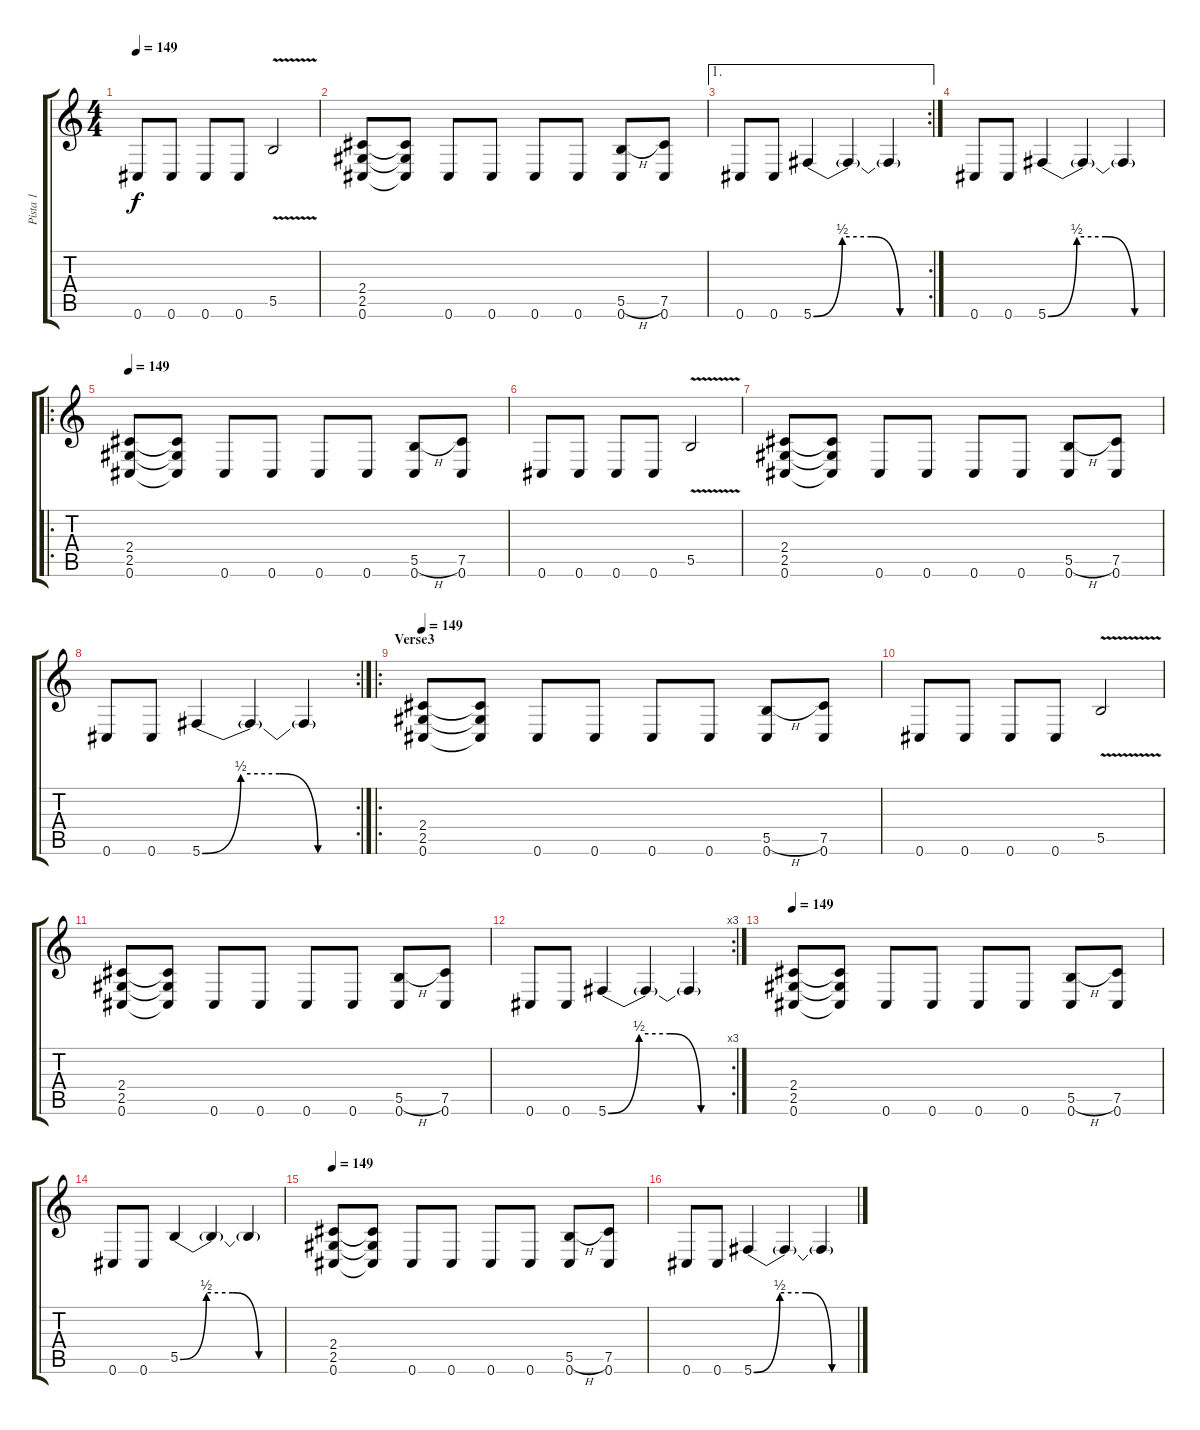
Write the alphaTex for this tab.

\track ("Pista 1" "Pista 1") {instrument overdrivenguitar}
\staff {score tabs}
\tuning (Db4 Ab3 E3 B2 Gb2 Db2) {hide}
\ts (4 4)
\tempo 149
\clef g2
\ks c
0.6.8{dy f} 0.6.8 0.6.8 0.6.8 5.5{v}.2 |
(2.4 2.5 0.6).8 (2.4{t} 2.5{t} 0.6{t}).8 0.6.8 0.6.8 0.6.8 0.6.8 (5.5{h} 0.6).8 (7.5 0.6).8 |
\ae 1
\rc 2
0.6.8 0.6.8 5.6{be (custom 0 0 15 2 30 2 45 0 60 0)}.4 5.6{t}.4 5.6{t}.4 |
0.6.8 0.6.8 5.6{be (custom 0 0 15 2 30 2 45 0 60 0)}.4 5.6{t}.4 5.6{t}.4 |
\ro
\tempo 149
(2.4 2.5 0.6).8 (2.4{t} 2.5{t} 0.6{t}).8 0.6.8 0.6.8 0.6.8 0.6.8 (5.5{h} 0.6).8 (7.5 0.6).8 |
0.6.8 0.6.8 0.6.8 0.6.8 5.5{v}.2 |
(2.4 2.5 0.6).8 (2.4{t} 2.5{t} 0.6{t}).8 0.6.8 0.6.8 0.6.8 0.6.8 (5.5{h} 0.6).8 (7.5 0.6).8 |
\rc 2
0.6.8 0.6.8 5.6{be (custom 0 0 15 2 30 2 45 0 60 0)}.4 5.6{t}.4 5.6{t}.4 |
\ro
\section ("" "Verse3")
\tempo 149
(2.4 2.5 0.6).8 (2.4{t} 2.5{t} 0.6{t}).8 0.6.8 0.6.8 0.6.8 0.6.8 (5.5{h} 0.6).8 (7.5 0.6).8 |
0.6.8 0.6.8 0.6.8 0.6.8 5.5{v}.2 |
(2.4 2.5 0.6).8 (2.4{t} 2.5{t} 0.6{t}).8 0.6.8 0.6.8 0.6.8 0.6.8 (5.5{h} 0.6).8 (7.5 0.6).8 |
\rc 3
0.6.8 0.6.8 5.6{be (custom 0 0 15 2 30 2 45 0 60 0)}.4 5.6{t}.4 5.6{t}.4 |
\tempo 149
(2.4 2.5 0.6).8 (2.4{t} 2.5{t} 0.6{t}).8 0.6.8 0.6.8 0.6.8 0.6.8 (5.5{h} 0.6).8 (7.5 0.6).8 |
0.6.8 0.6.8 5.5{be (custom 0 0 15 2 30 2 45 0 60 0)}.4 5.5{t}.4 5.5{t}.4 |
\tempo 149
(2.4 2.5 0.6).8 (2.4{t} 2.5{t} 0.6{t}).8 0.6.8 0.6.8 0.6.8 0.6.8 (5.5{h} 0.6).8 (7.5 0.6).8 |
0.6.8 0.6.8 5.6{be (custom 0 0 15 2 30 2 45 0 60 0)}.4 5.6{t}.4 5.6{t}.4
